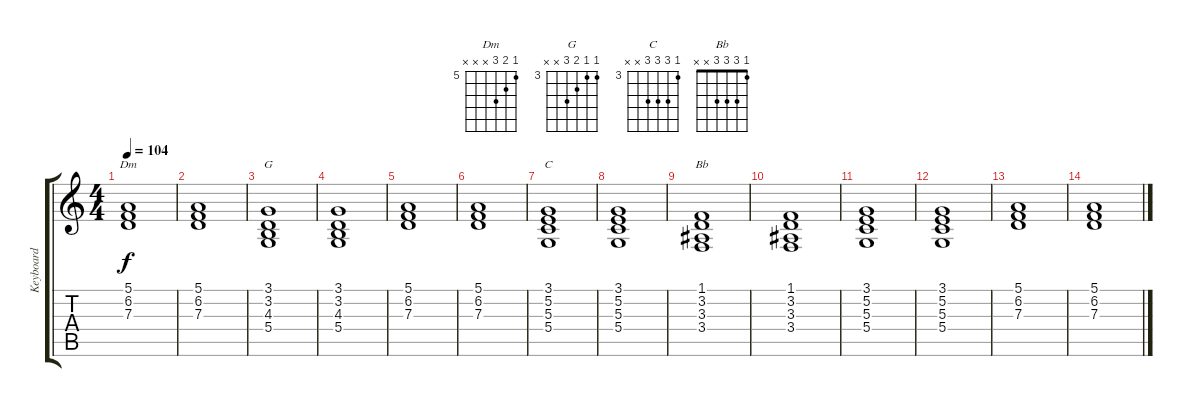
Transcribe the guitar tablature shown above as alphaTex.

\track ("Keyboard" "Keyboard") {instrument drawbarorgan}
\staff {score tabs}
\tuning (E4 B3 G3 D3 A2 E2) {hide}
\chord ("Dm" 5 6 7 x x x) {firstfret 5}
\chord ("G" 3 3 4 5 x x) {firstfret 3}
\chord ("C" 3 5 5 5 x x) {firstfret 3}
\chord ("Bb" 1 3 3 3 x x)
\ts (4 4)
\tempo 104
\clef g2
\ks c
(5.1 6.2 7.3).1{ch "Dm" dy f} |
(5.1 6.2 7.3).1 |
(3.1 3.2 4.3 5.4).1{ch "G"} |
(3.1 3.2 4.3 5.4).1 |
(5.1 6.2 7.3).1 |
(5.1 6.2 7.3).1 |
(3.1 5.2 5.3 5.4).1{ch "C"} |
(3.1 5.2 5.3 5.4).1 |
(1.1 3.2 3.3 3.4).1{ch "Bb"} |
(1.1 3.2 3.3 3.4).1 |
(3.1 5.2 5.3 5.4).1 |
(3.1 5.2 5.3 5.4).1 |
(5.1 6.2 7.3).1 |
(5.1 6.2 7.3).1
